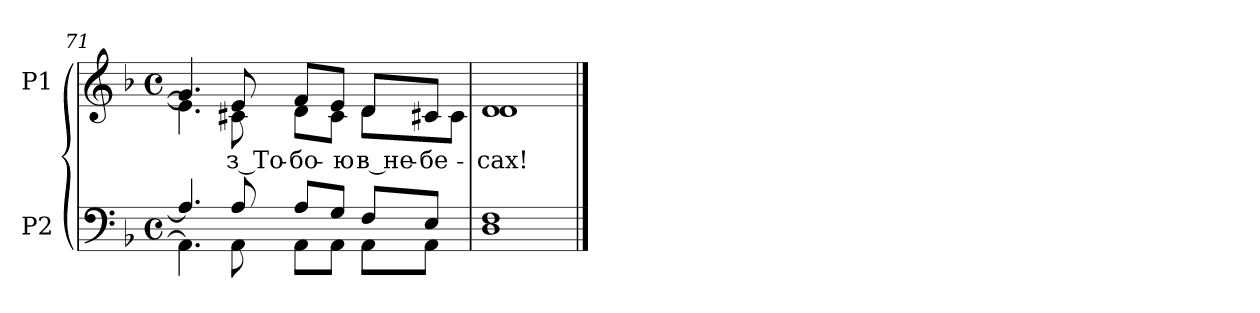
**kern	**kern	**text
*part2	*part1	*part1
*staff2	*staff1	*staff1
*I"P2	*I"P1	*
*clefF4	*clefG2	*
*k[b-]	*k[b-]	*
*F:	*F:	*
*M4/4	*M4/4	*
*met(c)	*met(c)	*
=71	=71	=71
*^	*^	*
4.Ai/]	4.AAi\]	4.gi/]	4.ei\]	.
!	!	!	!	!LO:LY:b:color=#000000
8Ai/	8AAi\	8ei/	8c#Xi\	з То-
!	!	!	!	!LO:LY:b:color=#000000
8Ai/L	8AAi\L	8fi/L	8di\L	-бо-
!	!	!	!	!LO:LY:b:color=#000000
8Gi/J	8AAi\J	8ei/J	8c#i\J	-ю
!	!	!	!	!LO:LY:b:color=#000000
8Fi/L	8AAi\L	8di/L	8di\L	в не-
!	!	!	!	!LO:LY:b:color=#000000
8Ei/J	8AAi\J	8c#Xi/J	8c#i\J	-бе-
*v	*v	*	*	*
=72	=72	=72	=72
*^	*	*	*
!	!	!	!	!LO:LY:b:color=#000000
*v	*v	*	*	*
1Di 1Fi	1di	1di	-сах!
*	*v	*v	*
==	==	==
*-	*-	*-
